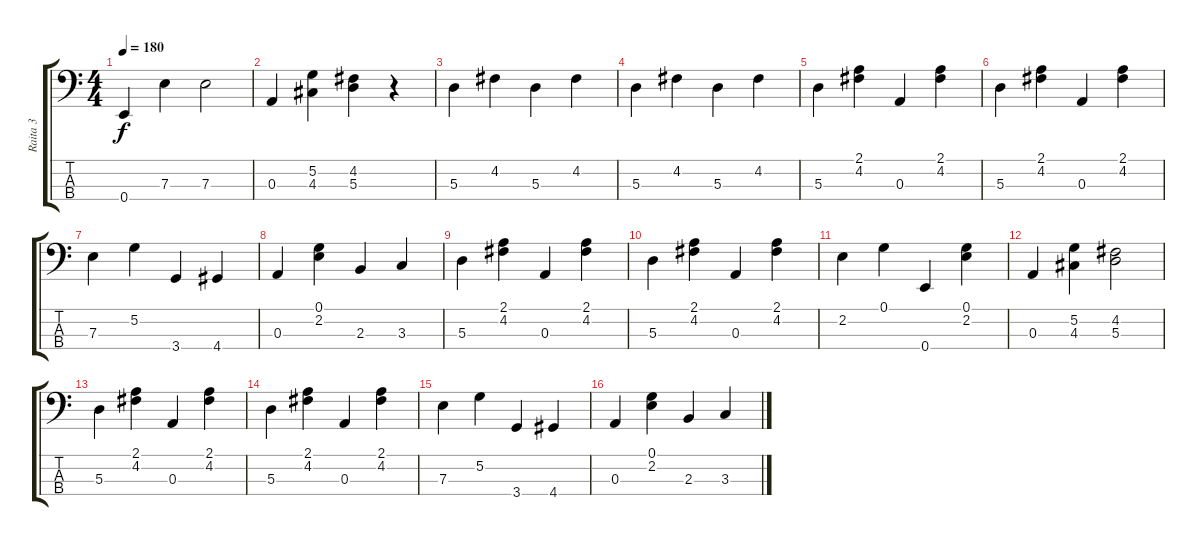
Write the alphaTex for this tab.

\track ("Raita 3" "Raita 3") {instrument electricbasspick}
\staff {score tabs}
\tuning (G2 D2 A1 E1) {hide}
\ts (4 4)
\tempo 180
\clef f4
\ks c
0.4.4{dy f instrument electricbasspick} 7.3.4 7.3.2 |
0.3.4 (5.2 4.3).4 (4.2 5.3).4 r.4 |
5.3.4 4.2.4 5.3.4 4.2.4 |
5.3.4 4.2.4 5.3.4 4.2.4 |
5.3.4 (2.1 4.2).4 0.3.4 (2.1 4.2).4 |
5.3.4 (2.1 4.2).4 0.3.4 (2.1 4.2).4 |
7.3.4 5.2.4 3.4.4 4.4.4 |
0.3.4 (0.1 2.2).4 2.3.4 3.3.4 |
5.3.4 (2.1 4.2).4 0.3.4 (2.1 4.2).4 |
5.3.4 (2.1 4.2).4 0.3.4 (2.1 4.2).4 |
2.2.4 0.1.4 0.4.4 (0.1 2.2).4 |
0.3.4 (5.2 4.3).4 (4.2 5.3).2 |
5.3.4 (2.1 4.2).4 0.3.4 (2.1 4.2).4 |
5.3.4 (2.1 4.2).4 0.3.4 (2.1 4.2).4 |
7.3.4 5.2.4 3.4.4 4.4.4 |
0.3.4 (0.1 2.2).4 2.3.4 3.3.4
